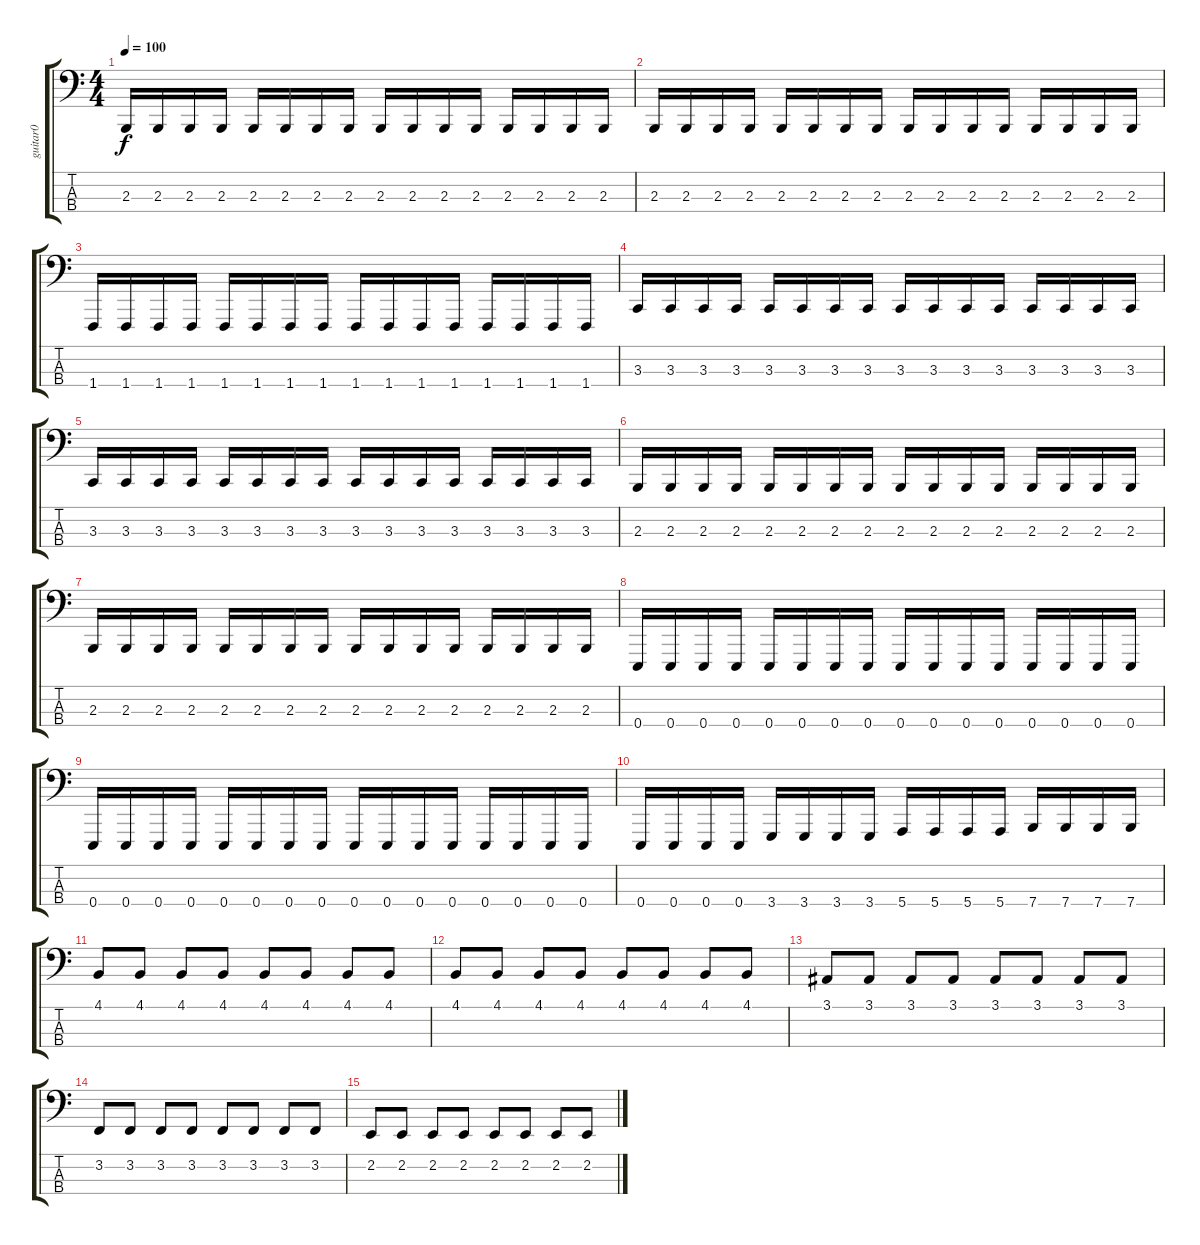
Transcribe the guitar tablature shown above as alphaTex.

\track ("guitar0" "guitar0") {instrument pizzicatostrings}
\staff {score tabs}
\tuning (G2 D2 A1 E1) {hide}
\ts (4 4)
\tempo 100
\clef f4
\ks c
2.3.16{dy f instrument pizzicatostrings} 2.3.16 2.3.16 2.3.16 2.3.16 2.3.16 2.3.16 2.3.16 2.3.16 2.3.16 2.3.16 2.3.16 2.3.16 2.3.16 2.3.16 2.3.16 |
2.3.16 2.3.16 2.3.16 2.3.16 2.3.16 2.3.16 2.3.16 2.3.16 2.3.16 2.3.16 2.3.16 2.3.16 2.3.16 2.3.16 2.3.16 2.3.16 |
1.4.16 1.4.16 1.4.16 1.4.16 1.4.16 1.4.16 1.4.16 1.4.16 1.4.16 1.4.16 1.4.16 1.4.16 1.4.16 1.4.16 1.4.16 1.4.16 |
3.3.16 3.3.16 3.3.16 3.3.16 3.3.16 3.3.16 3.3.16 3.3.16 3.3.16 3.3.16 3.3.16 3.3.16 3.3.16 3.3.16 3.3.16 3.3.16 |
3.3.16 3.3.16 3.3.16 3.3.16 3.3.16 3.3.16 3.3.16 3.3.16 3.3.16 3.3.16 3.3.16 3.3.16 3.3.16 3.3.16 3.3.16 3.3.16 |
2.3.16 2.3.16 2.3.16 2.3.16 2.3.16 2.3.16 2.3.16 2.3.16 2.3.16 2.3.16 2.3.16 2.3.16 2.3.16 2.3.16 2.3.16 2.3.16 |
2.3.16 2.3.16 2.3.16 2.3.16 2.3.16 2.3.16 2.3.16 2.3.16 2.3.16 2.3.16 2.3.16 2.3.16 2.3.16 2.3.16 2.3.16 2.3.16 |
0.4.16 0.4.16 0.4.16 0.4.16 0.4.16 0.4.16 0.4.16 0.4.16 0.4.16 0.4.16 0.4.16 0.4.16 0.4.16 0.4.16 0.4.16 0.4.16 |
0.4.16 0.4.16 0.4.16 0.4.16 0.4.16 0.4.16 0.4.16 0.4.16 0.4.16 0.4.16 0.4.16 0.4.16 0.4.16 0.4.16 0.4.16 0.4.16 |
0.4.16 0.4.16 0.4.16 0.4.16 3.4.16 3.4.16 3.4.16 3.4.16 5.4.16 5.4.16 5.4.16 5.4.16 7.4.16 7.4.16 7.4.16 7.4.16 |
4.1.8 4.1.8 4.1.8 4.1.8 4.1.8 4.1.8 4.1.8 4.1.8 |
4.1.8 4.1.8 4.1.8 4.1.8 4.1.8 4.1.8 4.1.8 4.1.8 |
3.1.8 3.1.8 3.1.8 3.1.8 3.1.8 3.1.8 3.1.8 3.1.8 |
3.2.8 3.2.8 3.2.8 3.2.8 3.2.8 3.2.8 3.2.8 3.2.8 |
2.2.8 2.2.8 2.2.8 2.2.8 2.2.8 2.2.8 2.2.8 2.2.8
